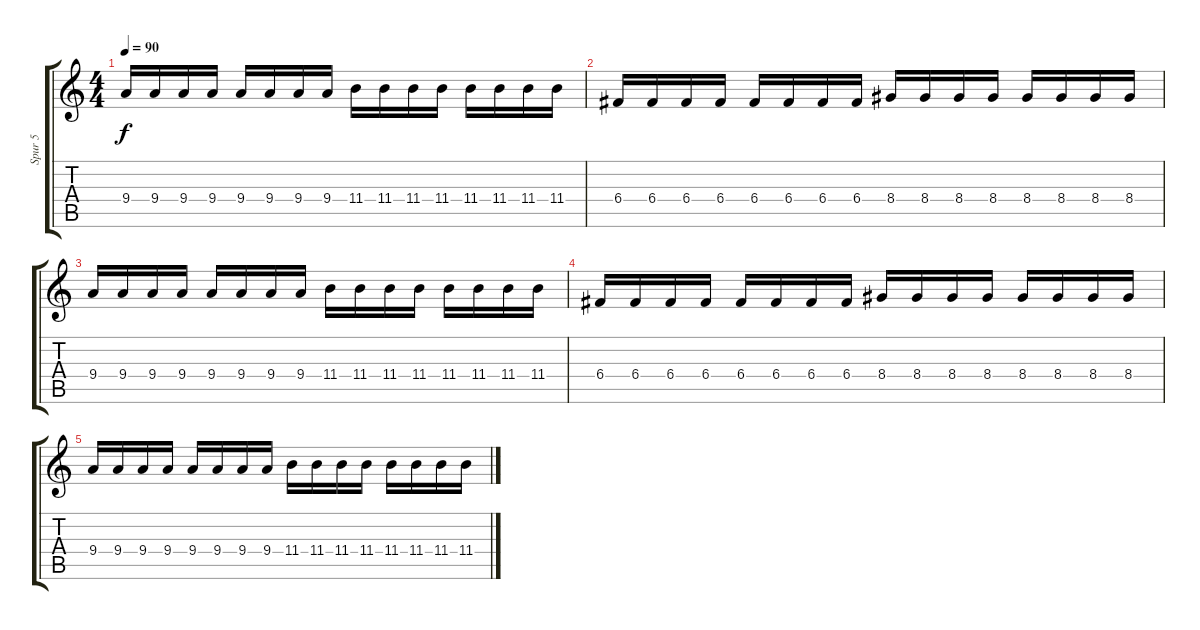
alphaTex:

\track ("Spur 5" "Spur 5") {instrument distortionguitar}
\staff {score tabs}
\tuning (D4 A3 F3 C3 G2 C2) {hide}
\ts (4 4)
\tempo 90
\clef g2
\ks c
9.4.16{dy f} 9.4.16 9.4.16 9.4.16 9.4.16 9.4.16 9.4.16 9.4.16 11.4.16 11.4.16 11.4.16 11.4.16 11.4.16 11.4.16 11.4.16 11.4.16 |
6.4.16 6.4.16 6.4.16 6.4.16 6.4.16 6.4.16 6.4.16 6.4.16 8.4.16 8.4.16 8.4.16 8.4.16 8.4.16 8.4.16 8.4.16 8.4.16 |
9.4.16 9.4.16 9.4.16 9.4.16 9.4.16 9.4.16 9.4.16 9.4.16 11.4.16 11.4.16 11.4.16 11.4.16 11.4.16 11.4.16 11.4.16 11.4.16 |
6.4.16 6.4.16 6.4.16 6.4.16 6.4.16 6.4.16 6.4.16 6.4.16 8.4.16 8.4.16 8.4.16 8.4.16 8.4.16 8.4.16 8.4.16 8.4.16 |
9.4.16 9.4.16 9.4.16 9.4.16 9.4.16 9.4.16 9.4.16 9.4.16 11.4.16 11.4.16 11.4.16 11.4.16 11.4.16 11.4.16 11.4.16 11.4.16
